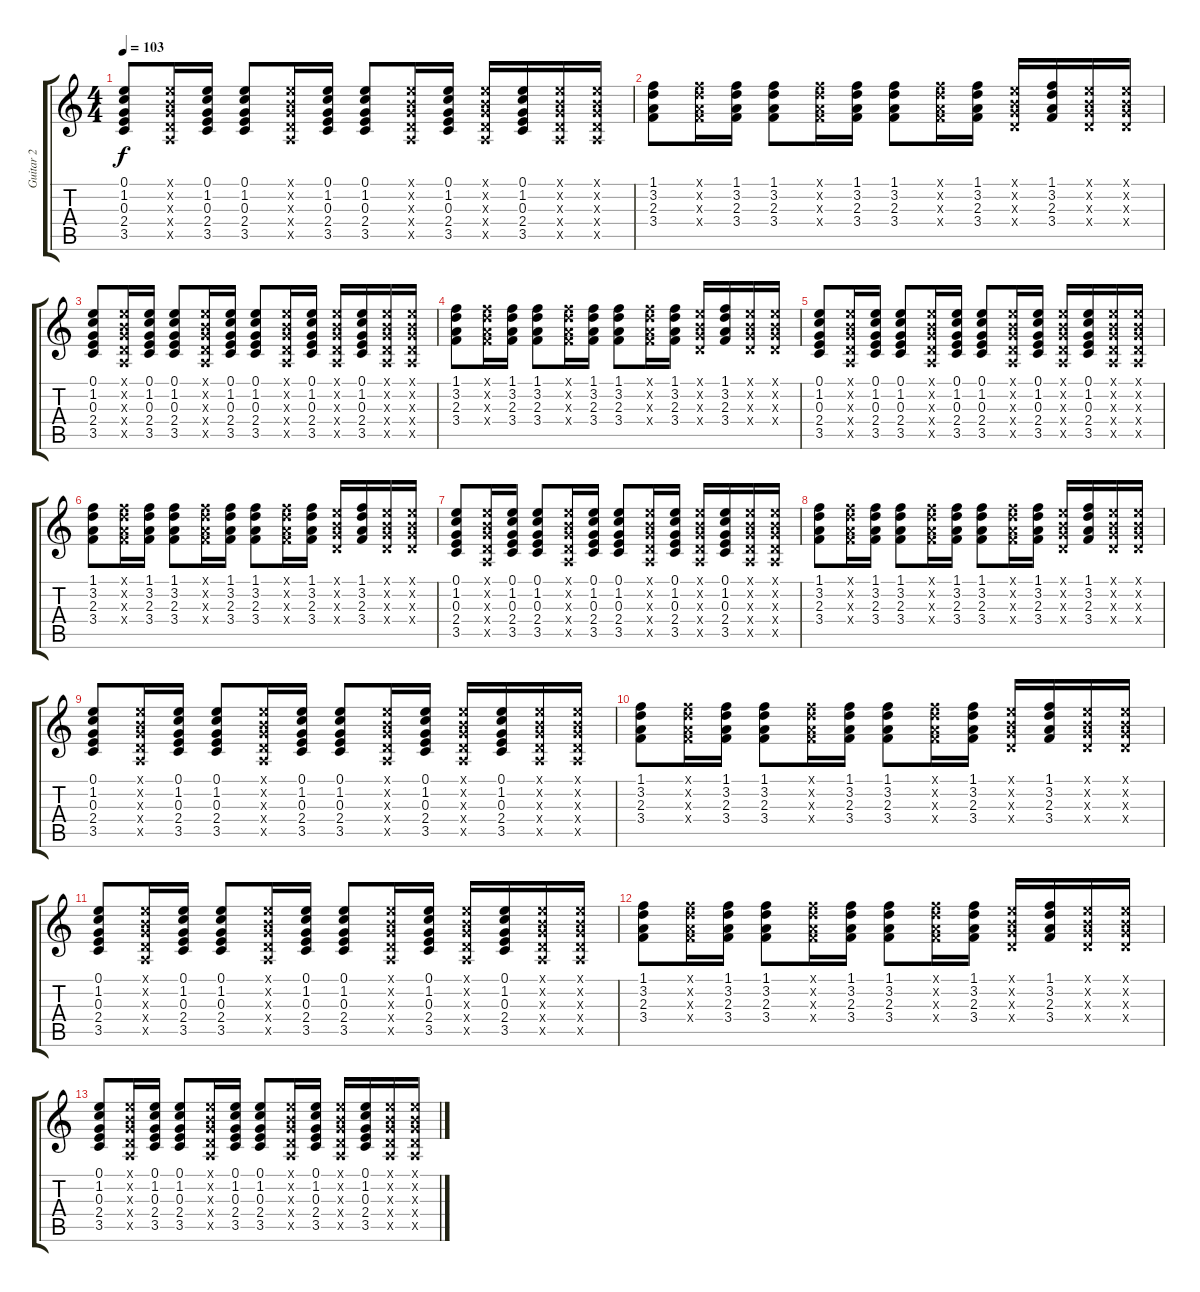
\track ("Guitar 2" "Guitar 2") {instrument acousticguitarsteel}
\staff {score tabs}
\tuning (E4 B3 G3 D3 A2 E2) {hide}
\ts (4 4)
\tempo 103
\clef g2
\ks c
(0.1 1.2 0.3 2.4 3.5).8{dy f} (0.1{x} 0.2{x} 0.3{x} 0.4{x} 0.5{x}).16 (0.1 1.2 0.3 2.4 3.5).16 (0.1 1.2 0.3 2.4 3.5).8 (0.1{x} 0.2{x} 0.3{x} 0.4{x} 0.5{x}).16 (0.1 1.2 0.3 2.4 3.5).16 (0.1 1.2 0.3 2.4 3.5).8 (0.1{x} 0.2{x} 0.3{x} 0.4{x} 0.5{x}).16 (0.1 1.2 0.3 2.4 3.5).16 (0.1{x} 0.2{x} 0.3{x} 0.4{x} 0.5{x}).16 (0.1 1.2 0.3 2.4 3.5).16 (0.1{x} 0.2{x} 0.3{x} 0.4{x} 0.5{x}).16 (0.1{x} 0.2{x} 0.3{x} 0.4{x} 0.5{x}).16 |
(1.1 3.2 2.3 3.4).8 (1.1{x} 3.2{x} 2.3{x} 3.4{x}).16 (1.1 3.2 2.3 3.4).16 (1.1 3.2 2.3 3.4).8 (1.1{x} 3.2{x} 2.3{x} 3.4{x}).16 (1.1 3.2 2.3 3.4).16 (1.1 3.2 2.3 3.4).8 (1.1{x} 3.2{x} 2.3{x} 3.4{x}).16 (1.1 3.2 2.3 3.4).16 (0.1{x} 0.2{x} 0.3{x} 0.4{x}).16 (1.1 3.2 2.3 3.4).16 (0.1{x} 0.2{x} 0.3{x} 0.4{x}).16 (0.1{x} 0.2{x} 0.3{x} 0.4{x}).16 |
(0.1 1.2 0.3 2.4 3.5).8 (0.1{x} 0.2{x} 0.3{x} 0.4{x} 0.5{x}).16 (0.1 1.2 0.3 2.4 3.5).16 (0.1 1.2 0.3 2.4 3.5).8 (0.1{x} 0.2{x} 0.3{x} 0.4{x} 0.5{x}).16 (0.1 1.2 0.3 2.4 3.5).16 (0.1 1.2 0.3 2.4 3.5).8 (0.1{x} 0.2{x} 0.3{x} 0.4{x} 0.5{x}).16 (0.1 1.2 0.3 2.4 3.5).16 (0.1{x} 0.2{x} 0.3{x} 0.4{x} 0.5{x}).16 (0.1 1.2 0.3 2.4 3.5).16 (0.1{x} 0.2{x} 0.3{x} 0.4{x} 0.5{x}).16 (0.1{x} 0.2{x} 0.3{x} 0.4{x} 0.5{x}).16 |
(1.1 3.2 2.3 3.4).8 (1.1{x} 3.2{x} 2.3{x} 3.4{x}).16 (1.1 3.2 2.3 3.4).16 (1.1 3.2 2.3 3.4).8 (1.1{x} 3.2{x} 2.3{x} 3.4{x}).16 (1.1 3.2 2.3 3.4).16 (1.1 3.2 2.3 3.4).8 (1.1{x} 3.2{x} 2.3{x} 3.4{x}).16 (1.1 3.2 2.3 3.4).16 (0.1{x} 0.2{x} 0.3{x} 0.4{x}).16 (1.1 3.2 2.3 3.4).16 (0.1{x} 0.2{x} 0.3{x} 0.4{x}).16 (0.1{x} 0.2{x} 0.3{x} 0.4{x}).16 |
(0.1 1.2 0.3 2.4 3.5).8 (0.1{x} 0.2{x} 0.3{x} 0.4{x} 0.5{x}).16 (0.1 1.2 0.3 2.4 3.5).16 (0.1 1.2 0.3 2.4 3.5).8 (0.1{x} 0.2{x} 0.3{x} 0.4{x} 0.5{x}).16 (0.1 1.2 0.3 2.4 3.5).16 (0.1 1.2 0.3 2.4 3.5).8 (0.1{x} 0.2{x} 0.3{x} 0.4{x} 0.5{x}).16 (0.1 1.2 0.3 2.4 3.5).16 (0.1{x} 0.2{x} 0.3{x} 0.4{x} 0.5{x}).16 (0.1 1.2 0.3 2.4 3.5).16 (0.1{x} 0.2{x} 0.3{x} 0.4{x} 0.5{x}).16 (0.1{x} 0.2{x} 0.3{x} 0.4{x} 0.5{x}).16 |
(1.1 3.2 2.3 3.4).8 (1.1{x} 3.2{x} 2.3{x} 3.4{x}).16 (1.1 3.2 2.3 3.4).16 (1.1 3.2 2.3 3.4).8 (1.1{x} 3.2{x} 2.3{x} 3.4{x}).16 (1.1 3.2 2.3 3.4).16 (1.1 3.2 2.3 3.4).8 (1.1{x} 3.2{x} 2.3{x} 3.4{x}).16 (1.1 3.2 2.3 3.4).16 (0.1{x} 0.2{x} 0.3{x} 0.4{x}).16 (1.1 3.2 2.3 3.4).16 (0.1{x} 0.2{x} 0.3{x} 0.4{x}).16 (0.1{x} 0.2{x} 0.3{x} 0.4{x}).16 |
(0.1 1.2 0.3 2.4 3.5).8 (0.1{x} 0.2{x} 0.3{x} 0.4{x} 0.5{x}).16 (0.1 1.2 0.3 2.4 3.5).16 (0.1 1.2 0.3 2.4 3.5).8 (0.1{x} 0.2{x} 0.3{x} 0.4{x} 0.5{x}).16 (0.1 1.2 0.3 2.4 3.5).16 (0.1 1.2 0.3 2.4 3.5).8 (0.1{x} 0.2{x} 0.3{x} 0.4{x} 0.5{x}).16 (0.1 1.2 0.3 2.4 3.5).16 (0.1{x} 0.2{x} 0.3{x} 0.4{x} 0.5{x}).16 (0.1 1.2 0.3 2.4 3.5).16 (0.1{x} 0.2{x} 0.3{x} 0.4{x} 0.5{x}).16 (0.1{x} 0.2{x} 0.3{x} 0.4{x} 0.5{x}).16 |
(1.1 3.2 2.3 3.4).8 (1.1{x} 3.2{x} 2.3{x} 3.4{x}).16 (1.1 3.2 2.3 3.4).16 (1.1 3.2 2.3 3.4).8 (1.1{x} 3.2{x} 2.3{x} 3.4{x}).16 (1.1 3.2 2.3 3.4).16 (1.1 3.2 2.3 3.4).8 (1.1{x} 3.2{x} 2.3{x} 3.4{x}).16 (1.1 3.2 2.3 3.4).16 (0.1{x} 0.2{x} 0.3{x} 0.4{x}).16 (1.1 3.2 2.3 3.4).16 (0.1{x} 0.2{x} 0.3{x} 0.4{x}).16 (0.1{x} 0.2{x} 0.3{x} 0.4{x}).16 |
(0.1 1.2 0.3 2.4 3.5).8 (0.1{x} 0.2{x} 0.3{x} 0.4{x} 0.5{x}).16 (0.1 1.2 0.3 2.4 3.5).16 (0.1 1.2 0.3 2.4 3.5).8 (0.1{x} 0.2{x} 0.3{x} 0.4{x} 0.5{x}).16 (0.1 1.2 0.3 2.4 3.5).16 (0.1 1.2 0.3 2.4 3.5).8 (0.1{x} 0.2{x} 0.3{x} 0.4{x} 0.5{x}).16 (0.1 1.2 0.3 2.4 3.5).16 (0.1{x} 0.2{x} 0.3{x} 0.4{x} 0.5{x}).16 (0.1 1.2 0.3 2.4 3.5).16 (0.1{x} 0.2{x} 0.3{x} 0.4{x} 0.5{x}).16 (0.1{x} 0.2{x} 0.3{x} 0.4{x} 0.5{x}).16 |
(1.1 3.2 2.3 3.4).8 (1.1{x} 3.2{x} 2.3{x} 3.4{x}).16 (1.1 3.2 2.3 3.4).16 (1.1 3.2 2.3 3.4).8 (1.1{x} 3.2{x} 2.3{x} 3.4{x}).16 (1.1 3.2 2.3 3.4).16 (1.1 3.2 2.3 3.4).8 (1.1{x} 3.2{x} 2.3{x} 3.4{x}).16 (1.1 3.2 2.3 3.4).16 (0.1{x} 0.2{x} 0.3{x} 0.4{x}).16 (1.1 3.2 2.3 3.4).16 (0.1{x} 0.2{x} 0.3{x} 0.4{x}).16 (0.1{x} 0.2{x} 0.3{x} 0.4{x}).16 |
(0.1 1.2 0.3 2.4 3.5).8 (0.1{x} 0.2{x} 0.3{x} 0.4{x} 0.5{x}).16 (0.1 1.2 0.3 2.4 3.5).16 (0.1 1.2 0.3 2.4 3.5).8 (0.1{x} 0.2{x} 0.3{x} 0.4{x} 0.5{x}).16 (0.1 1.2 0.3 2.4 3.5).16 (0.1 1.2 0.3 2.4 3.5).8 (0.1{x} 0.2{x} 0.3{x} 0.4{x} 0.5{x}).16 (0.1 1.2 0.3 2.4 3.5).16 (0.1{x} 0.2{x} 0.3{x} 0.4{x} 0.5{x}).16 (0.1 1.2 0.3 2.4 3.5).16 (0.1{x} 0.2{x} 0.3{x} 0.4{x} 0.5{x}).16 (0.1{x} 0.2{x} 0.3{x} 0.4{x} 0.5{x}).16 |
(1.1 3.2 2.3 3.4).8 (1.1{x} 3.2{x} 2.3{x} 3.4{x}).16 (1.1 3.2 2.3 3.4).16 (1.1 3.2 2.3 3.4).8 (1.1{x} 3.2{x} 2.3{x} 3.4{x}).16 (1.1 3.2 2.3 3.4).16 (1.1 3.2 2.3 3.4).8 (1.1{x} 3.2{x} 2.3{x} 3.4{x}).16 (1.1 3.2 2.3 3.4).16 (0.1{x} 0.2{x} 0.3{x} 0.4{x}).16 (1.1 3.2 2.3 3.4).16 (0.1{x} 0.2{x} 0.3{x} 0.4{x}).16 (0.1{x} 0.2{x} 0.3{x} 0.4{x}).16 |
(0.1 1.2 0.3 2.4 3.5).8 (0.1{x} 0.2{x} 0.3{x} 0.4{x} 0.5{x}).16 (0.1 1.2 0.3 2.4 3.5).16 (0.1 1.2 0.3 2.4 3.5).8 (0.1{x} 0.2{x} 0.3{x} 0.4{x} 0.5{x}).16 (0.1 1.2 0.3 2.4 3.5).16 (0.1 1.2 0.3 2.4 3.5).8 (0.1{x} 0.2{x} 0.3{x} 0.4{x} 0.5{x}).16 (0.1 1.2 0.3 2.4 3.5).16 (0.1{x} 0.2{x} 0.3{x} 0.4{x} 0.5{x}).16 (0.1 1.2 0.3 2.4 3.5).16 (0.1{x} 0.2{x} 0.3{x} 0.4{x} 0.5{x}).16 (0.1{x} 0.2{x} 0.3{x} 0.4{x} 0.5{x}).16
